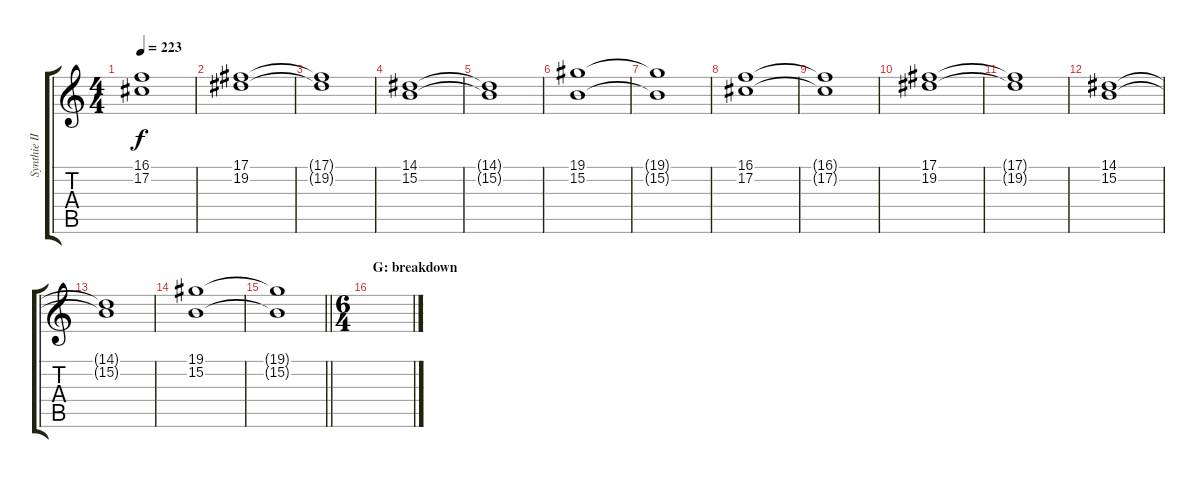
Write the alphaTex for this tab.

\track ("Synthie II" "Synthie II") {instrument stringensemble1}
\staff {score tabs}
\tuning (Db4 Ab3 E3 B2 Gb2 B1) {hide}
\ts (4 4)
\tempo 223
\clef g2
\ks c
(16.1{t} 17.2{t}).1{dy f} |
(17.1 19.2).1 |
(17.1{t} 19.2{t}).1 |
(14.1 15.2).1 |
(14.1{t} 15.2{t}).1 |
(19.1 15.2).1 |
(19.1{t} 15.2{t}).1 |
(16.1 17.2).1 |
(16.1{t} 17.2{t}).1 |
(17.1 19.2).1 |
(17.1{t} 19.2{t}).1 |
(14.1 15.2).1 |
(14.1{t} 15.2{t}).1 |
(19.1 15.2).1 |
\barLineRight lightlight
(19.1{t} 15.2{t}).1 |
\ts (6 4)
\section ("" "G: breakdown")
